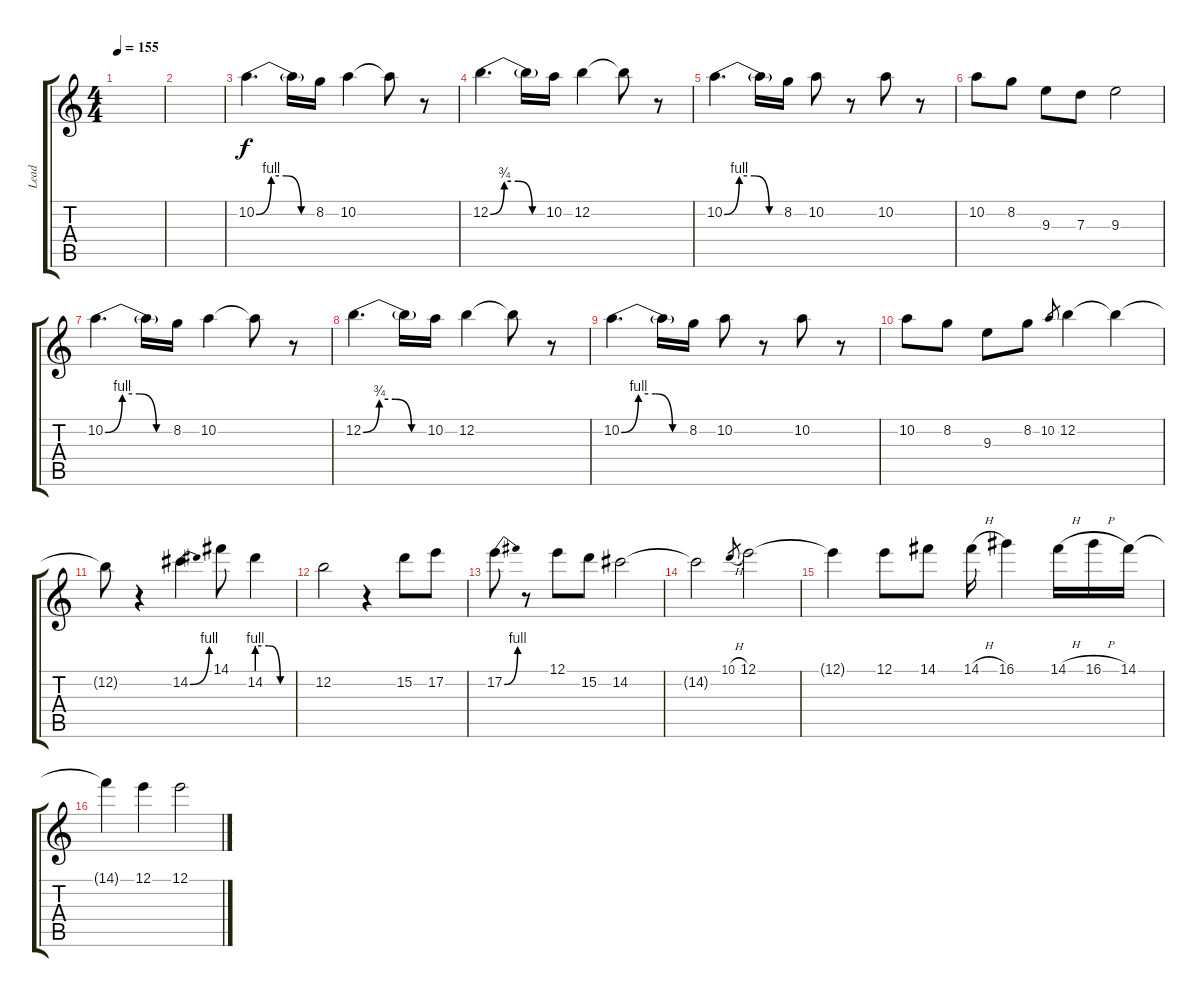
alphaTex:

\track ("Lead" "Lead") {instrument distortionguitar}
\staff {score tabs}
\tuning (E4 B3 G3 D3 A2 E2) {hide}
\ts (4 4)
\tempo 155
\clef g2
\ks c
|
|
10.2{be (custom 0 0 15 4 30 4 45 0 60 0)}.4{d dy f} 10.2{t}.16 8.2.16 10.2.4 10.2{t}.8 r.8 |
12.2{be (custom 0 0 15 3 30 3 45 0 60 0)}.4{d} 12.2{t}.16 10.2.16 12.2.4 12.2{t}.8 r.8 |
10.2{be (custom 0 0 15 4 30 4 45 0 60 0)}.4{d} 10.2{t}.16 8.2.16 10.2.8 r.8 10.2.8 r.8 |
10.2.8 8.2.8 9.3.8 7.3.8 9.3.2 |
10.2{be (custom 0 0 15 4 30 4 45 0 60 0)}.4{d} 10.2{t}.16 8.2.16 10.2.4 10.2{t}.8 r.8 |
12.2{be (custom 0 0 15 3 30 3 45 0 60 0)}.4{d} 12.2{t}.16 10.2.16 12.2.4 12.2{t}.8 r.8 |
10.2{be (custom 0 0 15 4 30 4 45 0 60 0)}.4{d} 10.2{t}.16 8.2.16 10.2.8 r.8 10.2.8 r.8 |
10.2.8 8.2.8 9.3.8 8.2.8 10.2.8{gr} 12.2.4 12.2{t}.4 |
12.2{t}.8 r.4 14.2{be (bend 0 0 60 4)}.4 14.1.8 14.2{be (custom 0 4 20 4 40 0 60 0)}.4 |
12.2.2 r.4 15.2.8 17.2.8 |
17.2{be (bend 0 0 60 4)}.8 r.8 12.1.8 15.2.8 14.2.2 |
14.2{t}.2 10.1{h}.8{gr} 12.1.2 |
12.1{t}.4 12.1.8 14.1.8 14.1{h}.16 16.1.4 14.1{h}.16 16.1{h}.16 14.1.16 |
14.1{t}.4 12.1.4 12.1.2
